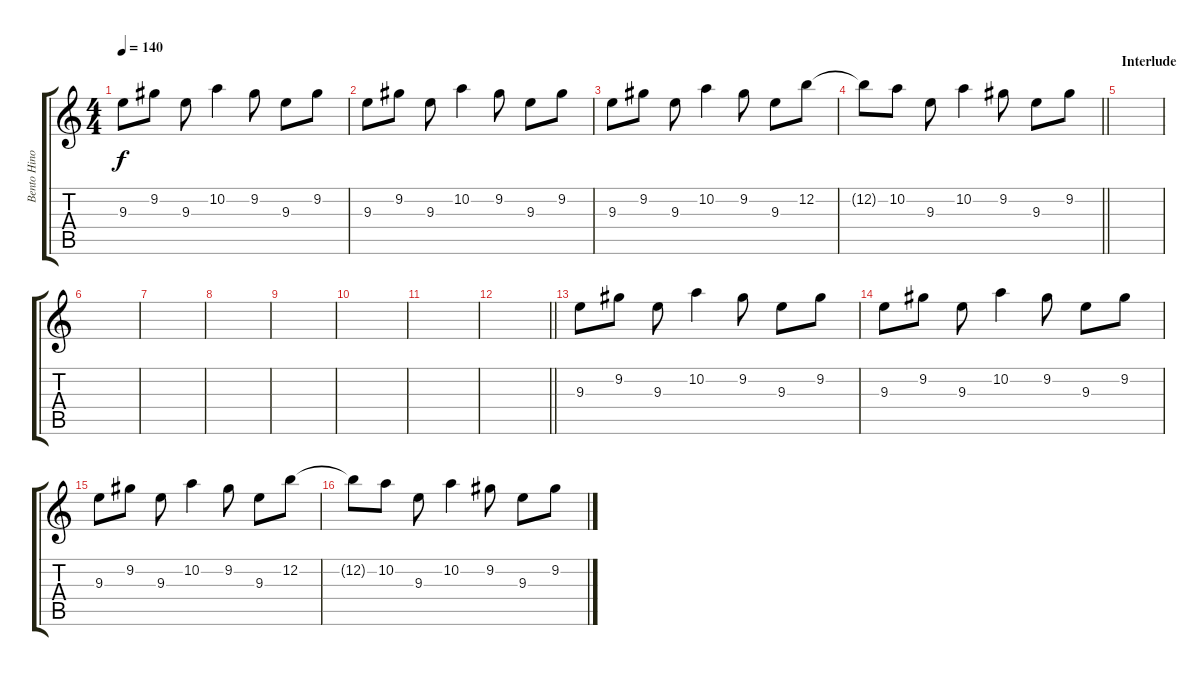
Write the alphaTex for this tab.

\track ("Bento Hinoto (Violao Solo)" "Bento Hino") {instrument acousticguitarsteel}
\staff {score tabs}
\tuning (E4 B3 G3 D3 A2 E2) {hide}
\ts (4 4)
\tempo 140
\clef g2
\ks c
9.3.8{dy f} 9.2.8 9.3.8 10.2.4 9.2.8 9.3.8 9.2.8 |
9.3.8 9.2.8 9.3.8 10.2.4 9.2.8 9.3.8 9.2.8 |
9.3.8 9.2.8 9.3.8 10.2.4 9.2.8 9.3.8 12.2.8 |
\barLineRight lightlight
12.2{t}.8 10.2.8 9.3.8 10.2.4 9.2.8 9.3.8 9.2.8 |
\section ("" "Interlude")
|
|
|
|
|
|
|
\barLineRight lightlight
|
9.3.8{volume 16} 9.2.8 9.3.8 10.2.4 9.2.8 9.3.8 9.2.8 |
9.3.8 9.2.8 9.3.8 10.2.4 9.2.8 9.3.8 9.2.8 |
9.3.8 9.2.8 9.3.8 10.2.4 9.2.8 9.3.8 12.2.8 |
12.2{t}.8 10.2.8 9.3.8 10.2.4 9.2.8 9.3.8 9.2.8
